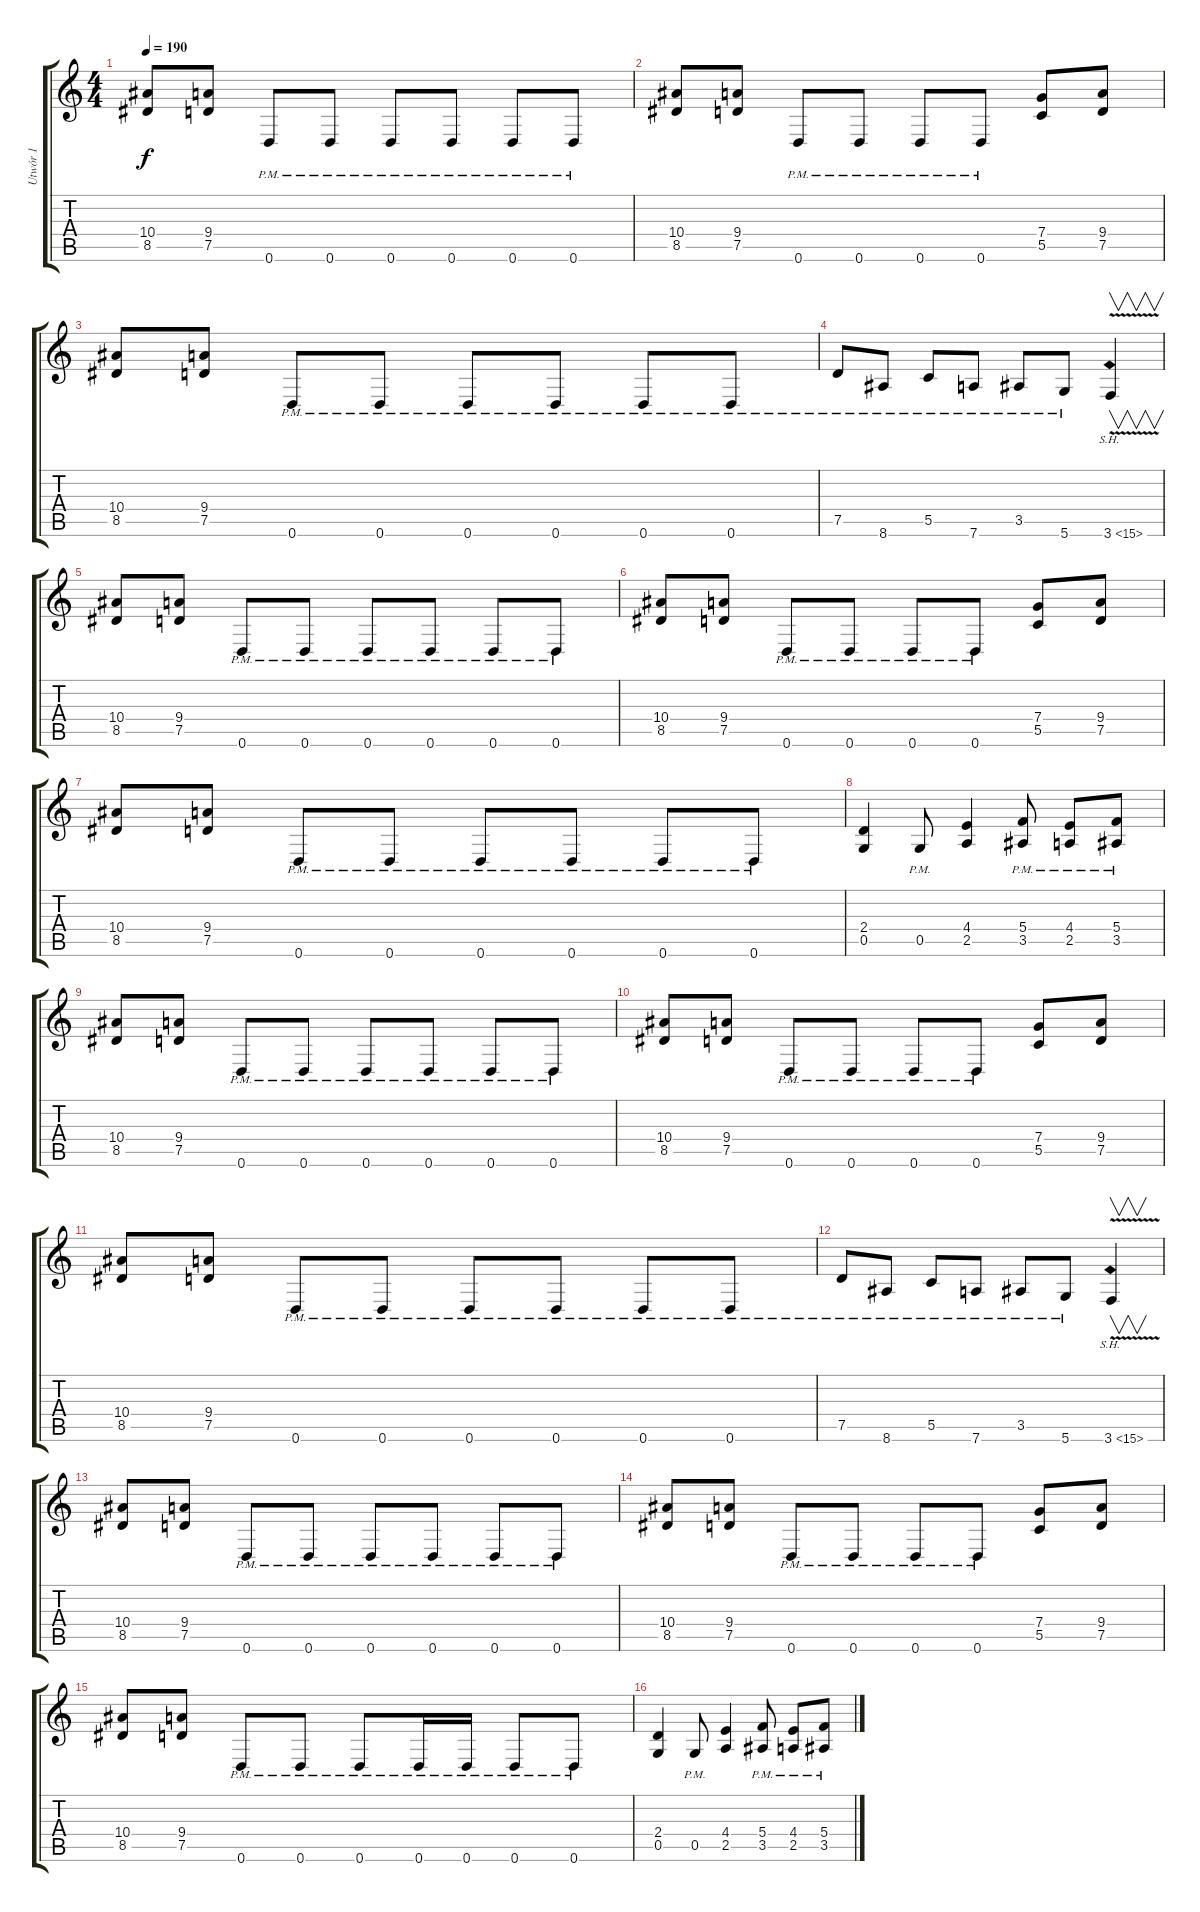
\track ("Utwór 1" "Utwór 1") {instrument overdrivenguitar}
\staff {score tabs}
\tuning (D4 A3 F3 C3 G2 D2) {hide}
\ts (4 4)
\tempo 190
\clef g2
\ks c
(10.4 8.5).8{dy f instrument overdrivenguitar} (9.4 7.5).8 0.6{pm}.8 0.6{pm}.8 0.6{pm}.8 0.6{pm}.8 0.6{pm}.8 0.6{pm}.8 |
(10.4 8.5).8 (9.4 7.5).8 0.6{pm}.8 0.6{pm}.8 0.6{pm}.8 0.6{pm}.8 (7.4 5.5).8 (9.4 7.5).8 |
(10.4 8.5).8 (9.4 7.5).8 0.6{pm}.8 0.6{pm}.8 0.6{pm}.8 0.6{pm}.8 0.6{pm}.8 0.6{pm}.8 |
7.5{pm}.8 8.6{pm}.8 5.5{pm}.8 7.6{pm}.8 3.5{pm}.8 5.6{pm}.8 3.6{sh 12 v}.4{v} |
(10.4 8.5).8 (9.4 7.5).8 0.6{pm}.8 0.6{pm}.8 0.6{pm}.8 0.6{pm}.8 0.6{pm}.8 0.6{pm}.8 |
(10.4 8.5).8 (9.4 7.5).8 0.6{pm}.8 0.6{pm}.8 0.6{pm}.8 0.6{pm}.8 (7.4 5.5).8 (9.4 7.5).8 |
(10.4 8.5).8 (9.4 7.5).8 0.6{pm}.8 0.6{pm}.8 0.6{pm}.8 0.6{pm}.8 0.6{pm}.8 0.6{pm}.8 |
(2.4 0.5).4 0.5{pm}.8 (4.4 2.5).4 (5.4{pm} 3.5{pm}).8 (4.4{pm} 2.5{pm}).8 (5.4{pm} 3.5{pm}).8 |
(10.4 8.5).8 (9.4 7.5).8 0.6{pm}.8 0.6{pm}.8 0.6{pm}.8 0.6{pm}.8 0.6{pm}.8 0.6{pm}.8 |
(10.4 8.5).8 (9.4 7.5).8 0.6{pm}.8 0.6{pm}.8 0.6{pm}.8 0.6{pm}.8 (7.4 5.5).8 (9.4 7.5).8 |
(10.4 8.5).8 (9.4 7.5).8 0.6{pm}.8 0.6{pm}.8 0.6{pm}.8 0.6{pm}.8 0.6{pm}.8 0.6{pm}.8 |
7.5{pm}.8 8.6{pm}.8 5.5{pm}.8 7.6{pm}.8 3.5{pm}.8 5.6{pm}.8 3.6{sh 12 v}.4{v} |
(10.4 8.5).8 (9.4 7.5).8 0.6{pm}.8 0.6{pm}.8 0.6{pm}.8 0.6{pm}.8 0.6{pm}.8 0.6{pm}.8 |
(10.4 8.5).8 (9.4 7.5).8 0.6{pm}.8 0.6{pm}.8 0.6{pm}.8 0.6{pm}.8 (7.4 5.5).8 (9.4 7.5).8 |
(10.4 8.5).8 (9.4 7.5).8 0.6{pm}.8 0.6{pm}.8 0.6{pm}.8 0.6{pm}.16 0.6{pm}.16 0.6{pm}.8 0.6{pm}.8 |
(2.4 0.5).4 0.5{pm}.8 (4.4 2.5).4 (5.4{pm} 3.5{pm}).8 (4.4{pm} 2.5{pm}).8 (5.4{pm} 3.5{pm}).8
